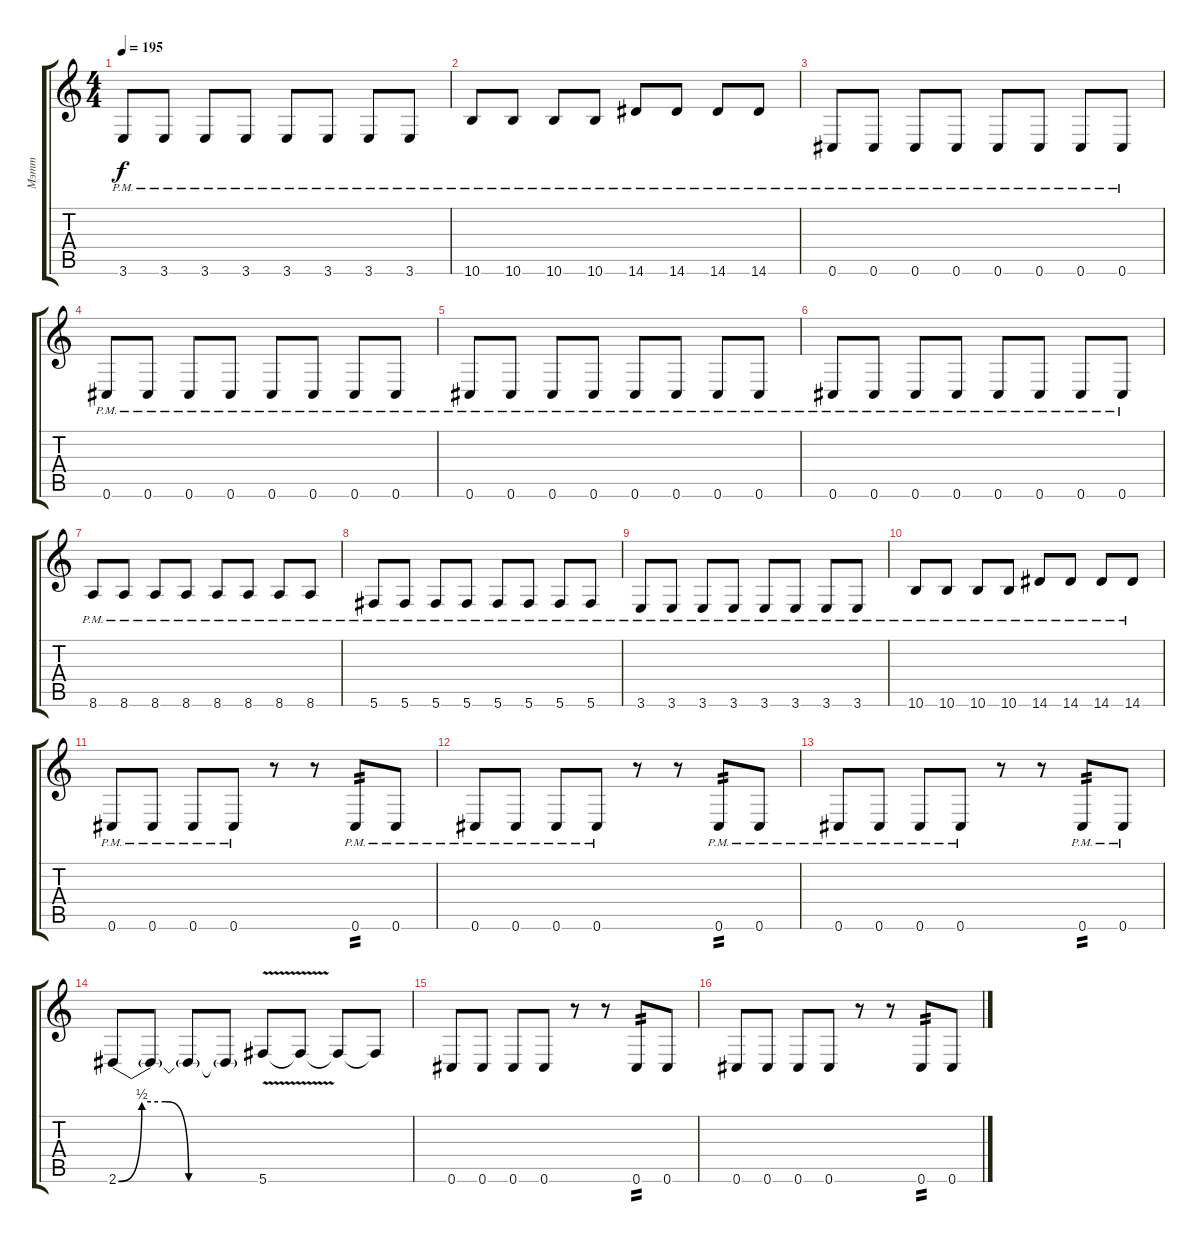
\track ("Мэтт" "Мэтт") {instrument distortionguitar}
\staff {score tabs}
\tuning (Eb4 Bb3 Gb3 Db3 Ab2 Db2) {hide}
\ts (4 4)
\tempo 195
\clef g2
\ks c
3.6{pm}.8{dy f} 3.6{pm}.8 3.6{pm}.8 3.6{pm}.8 3.6{pm}.8 3.6{pm}.8 3.6{pm}.8 3.6{pm}.8 |
10.6{pm}.8 10.6{pm}.8 10.6{pm}.8 10.6{pm}.8 14.6{pm}.8 14.6{pm}.8 14.6{pm}.8 14.6{pm}.8 |
0.6{pm}.8 0.6{pm}.8 0.6{pm}.8 0.6{pm}.8 0.6{pm}.8 0.6{pm}.8 0.6{pm}.8 0.6{pm}.8 |
0.6{pm}.8 0.6{pm}.8 0.6{pm}.8 0.6{pm}.8 0.6{pm}.8 0.6{pm}.8 0.6{pm}.8 0.6{pm}.8 |
0.6{pm}.8 0.6{pm}.8 0.6{pm}.8 0.6{pm}.8 0.6{pm}.8 0.6{pm}.8 0.6{pm}.8 0.6{pm}.8 |
0.6{pm}.8 0.6{pm}.8 0.6{pm}.8 0.6{pm}.8 0.6{pm}.8 0.6{pm}.8 0.6{pm}.8 0.6{pm}.8 |
8.6{pm}.8 8.6{pm}.8 8.6{pm}.8 8.6{pm}.8 8.6{pm}.8 8.6{pm}.8 8.6{pm}.8 8.6{pm}.8 |
5.6{pm}.8 5.6{pm}.8 5.6{pm}.8 5.6{pm}.8 5.6{pm}.8 5.6{pm}.8 5.6{pm}.8 5.6{pm}.8 |
3.6{pm}.8 3.6{pm}.8 3.6{pm}.8 3.6{pm}.8 3.6{pm}.8 3.6{pm}.8 3.6{pm}.8 3.6{pm}.8 |
10.6{pm}.8 10.6{pm}.8 10.6{pm}.8 10.6{pm}.8 14.6{pm}.8 14.6{pm}.8 14.6{pm}.8 14.6{pm}.8 |
0.6{pm}.8 0.6{pm}.8 0.6{pm}.8 0.6{pm}.8 r.8 r.8 0.6{pm}.8{tp 2} 0.6{pm}.8 |
0.6{pm}.8 0.6{pm}.8 0.6{pm}.8 0.6{pm}.8 r.8 r.8 0.6{pm}.8{tp 2} 0.6{pm}.8 |
0.6{pm}.8 0.6{pm}.8 0.6{pm}.8 0.6{pm}.8 r.8 r.8 0.6{pm}.8{tp 2} 0.6{pm}.8 |
2.6{be (custom 0 0 10 2 20 2 30 0 60 0)}.8 2.6{t}.8 2.6{t}.8 2.6{t}.8 5.6{v}.8 5.6{t}.8 5.6{t}.8 5.6{t}.8 |
0.6.8 0.6.8 0.6.8 0.6.8 r.8 r.8 0.6.8{tp 2} 0.6.8 |
0.6.8 0.6.8 0.6.8 0.6.8 r.8 r.8 0.6.8{tp 2} 0.6.8
